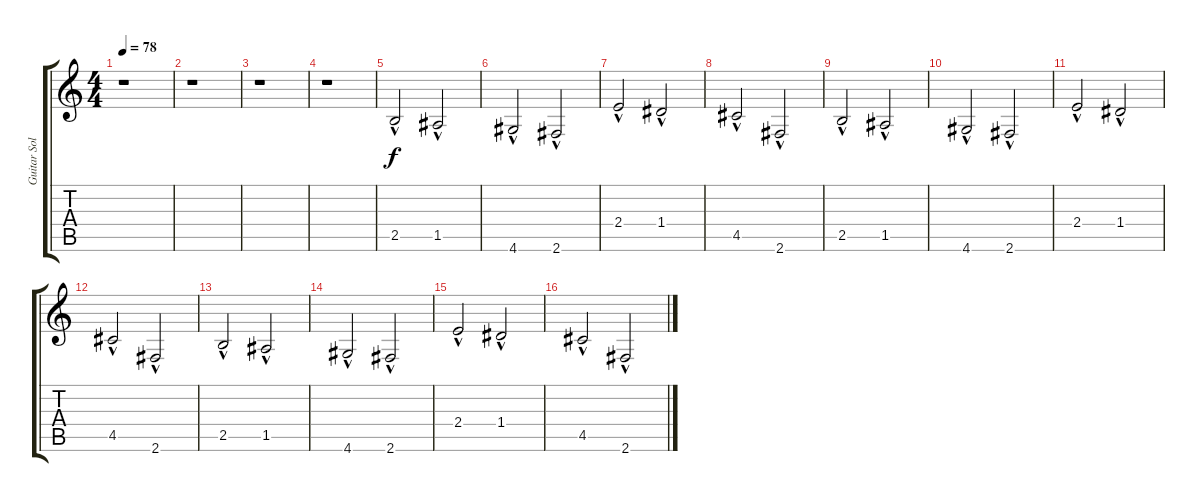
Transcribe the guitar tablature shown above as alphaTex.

\track ("Guitar Solo 2" "Guitar Sol") {instrument distortionguitar}
\staff {score tabs}
\tuning (E4 B3 G3 D3 A2 E2) {hide}
\ts (4 4)
\tempo 78
\clef g2
\ks c
r.1{dy f} |
r.1 |
r.1 |
r.1 |
2.5{hac}.2{balance 10} 1.5{hac}.2 |
4.6{hac}.2 2.6{hac}.2 |
2.4{hac}.2 1.4{hac}.2 |
4.5{hac}.2 2.6{hac}.2 |
2.5{hac}.2 1.5{hac}.2 |
4.6{hac}.2 2.6{hac}.2 |
2.4{hac}.2 1.4{hac}.2 |
4.5{hac}.2 2.6{hac}.2 |
2.5{hac}.2 1.5{hac}.2 |
4.6{hac}.2 2.6{hac}.2 |
2.4{hac}.2 1.4{hac}.2 |
4.5{hac}.2 2.6{hac}.2
